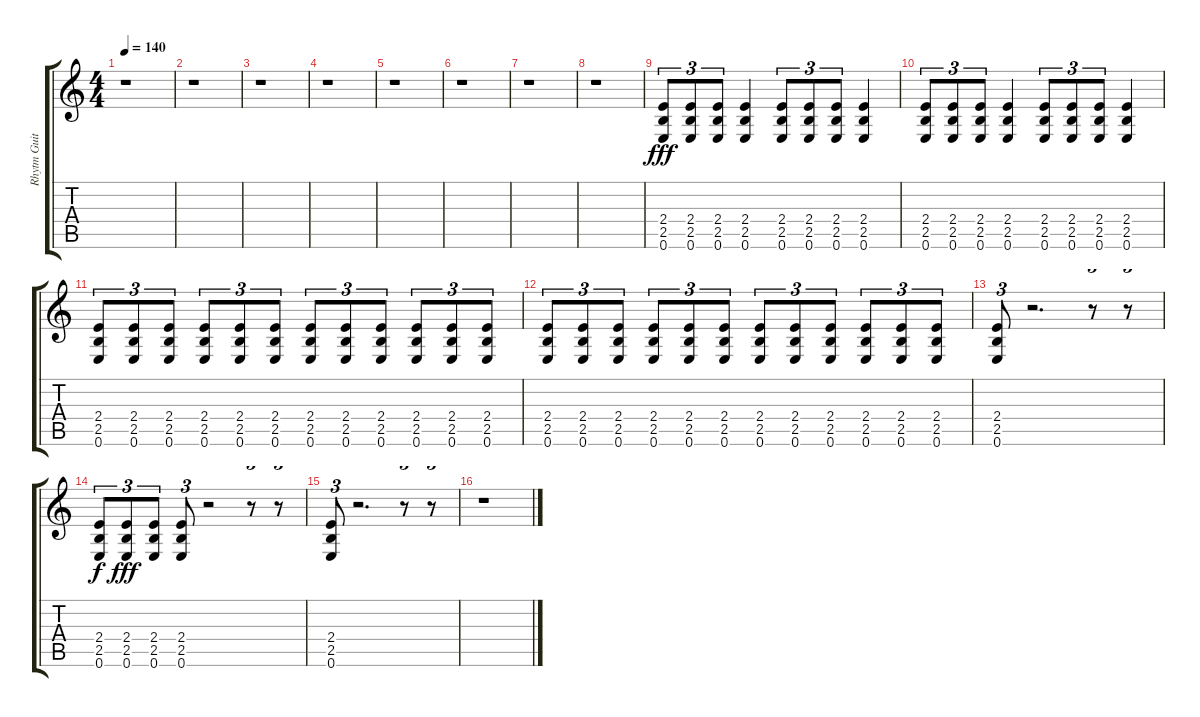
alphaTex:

\track ("Rhytm Guitar" "Rhytm Guit") {instrument distortionguitar}
\staff {score tabs}
\tuning (E4 B3 G3 D3 A2 E2) {hide}
\ts (4 4)
\tempo 140
\clef g2
\ks c
r.1{dy fff} |
r.1 |
r.1 |
r.1 |
r.1 |
r.1 |
r.1 |
r.1 |
(2.4 2.5 0.6).8{tu (3 2)} (2.4 2.5 0.6).8{tu (3 2)} (2.4 2.5 0.6).8{tu (3 2)} (2.4 2.5 0.6).4 (2.4 2.5 0.6).8{tu (3 2)} (2.4 2.5 0.6).8{tu (3 2)} (2.4 2.5 0.6).8{tu (3 2)} (2.4 2.5 0.6).4 |
(2.4 2.5 0.6).8{tu (3 2)} (2.4 2.5 0.6).8{tu (3 2)} (2.4 2.5 0.6).8{tu (3 2)} (2.4 2.5 0.6).4 (2.4 2.5 0.6).8{tu (3 2)} (2.4 2.5 0.6).8{tu (3 2)} (2.4 2.5 0.6).8{tu (3 2)} (2.4 2.5 0.6).4 |
(2.4 2.5 0.6).8{tu (3 2)} (2.4 2.5 0.6).8{tu (3 2)} (2.4 2.5 0.6).8{tu (3 2)} (2.4 2.5 0.6).8{tu (3 2)} (2.4 2.5 0.6).8{tu (3 2)} (2.4 2.5 0.6).8{tu (3 2)} (2.4 2.5 0.6).8{tu (3 2)} (2.4 2.5 0.6).8{tu (3 2)} (2.4 2.5 0.6).8{tu (3 2)} (2.4 2.5 0.6).8{tu (3 2)} (2.4 2.5 0.6).8{tu (3 2)} (2.4 2.5 0.6).8{tu (3 2)} |
(2.4 2.5 0.6).8{tu (3 2)} (2.4 2.5 0.6).8{tu (3 2)} (2.4 2.5 0.6).8{tu (3 2)} (2.4 2.5 0.6).8{tu (3 2)} (2.4 2.5 0.6).8{tu (3 2)} (2.4 2.5 0.6).8{tu (3 2)} (2.4 2.5 0.6).8{tu (3 2)} (2.4 2.5 0.6).8{tu (3 2)} (2.4 2.5 0.6).8{tu (3 2)} (2.4 2.5 0.6).8{tu (3 2)} (2.4 2.5 0.6).8{tu (3 2)} (2.4 2.5 0.6).8{tu (3 2)} |
(2.4 2.5 0.6).8{tu (3 2)} r.2{d} r.8{tu (3 2)} r.8{tu (3 2)} |
(2.4 2.5 0.6).8{tu (3 2) dy f} (2.4 2.5 0.6).8{tu (3 2) dy fff} (2.4 2.5 0.6).8{tu (3 2)} (2.4 2.5 0.6).8{tu (3 2)} r.2 r.8{tu (3 2)} r.8{tu (3 2)} |
(2.4 2.5 0.6).8{tu (3 2)} r.2{d} r.8{tu (3 2)} r.8{tu (3 2)} |
r.1
